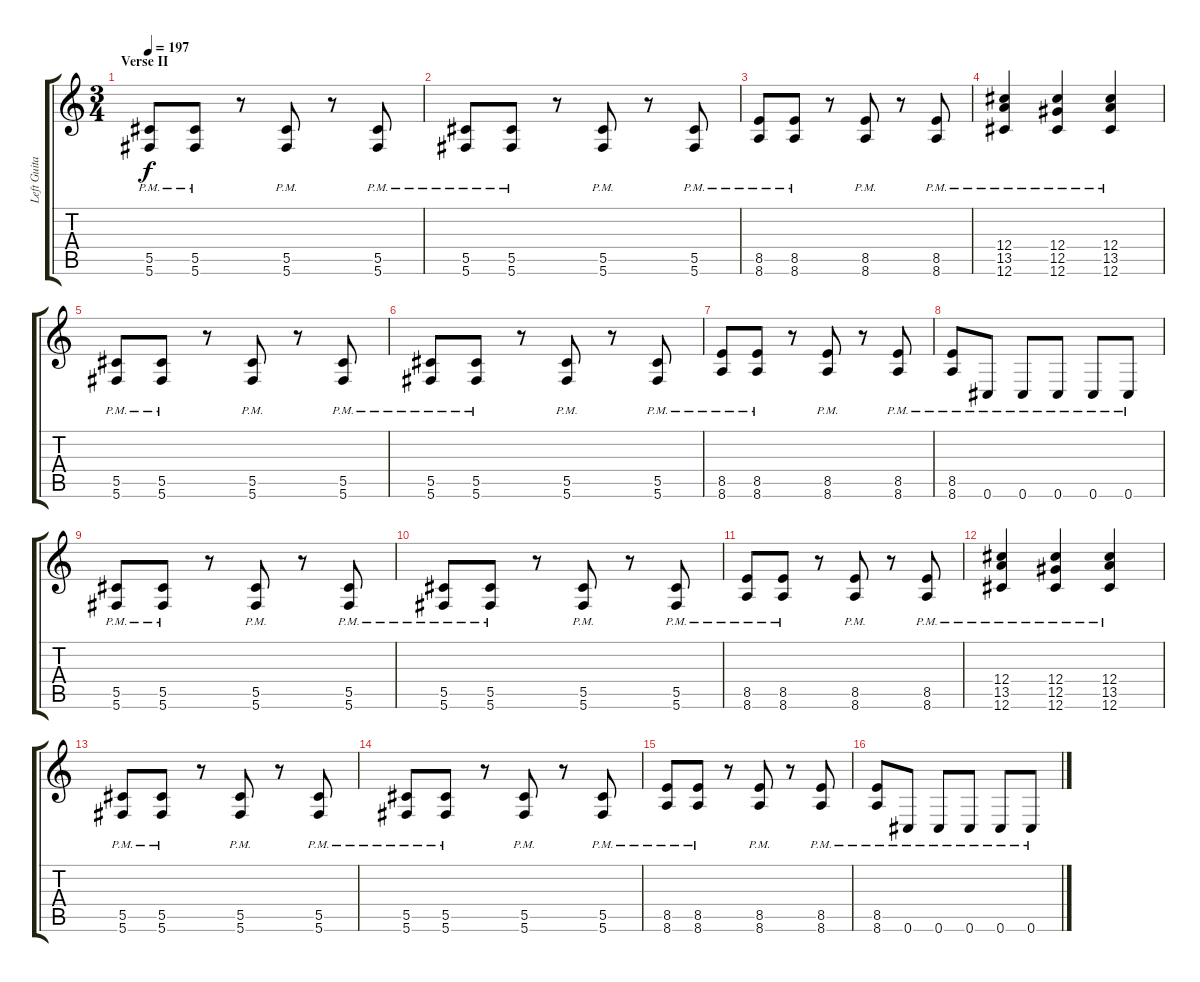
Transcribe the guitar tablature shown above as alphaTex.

\track ("Left Guitar" "Left Guita") {instrument distortionguitar}
\staff {score tabs}
\tuning (Eb4 Bb3 Gb3 Db3 Ab2 Db2) {hide}
\ts (3 4)
\section ("" "Verse II")
\tempo 197
\clef g2
\ks c
(5.5{pm} 5.6{pm}).8{dy f} (5.5{pm} 5.6{pm}).8 r.8 (5.5{pm} 5.6{pm}).8 r.8 (5.5{pm} 5.6{pm}).8 |
(5.5{pm} 5.6{pm}).8 (5.5{pm} 5.6{pm}).8 r.8 (5.5{pm} 5.6{pm}).8 r.8 (5.5{pm} 5.6{pm}).8 |
(8.5{pm} 8.6{pm}).8 (8.5{pm} 8.6{pm}).8 r.8 (8.5{pm} 8.6{pm}).8 r.8 (8.5{pm} 8.6{pm}).8 |
(12.4{pm} 13.5{pm} 12.6{pm}).4 (12.4{pm} 12.5{pm} 12.6{pm}).4 (12.4{pm} 13.5{pm} 12.6{pm}).4 |
(5.5{pm} 5.6{pm}).8 (5.5{pm} 5.6{pm}).8 r.8 (5.5{pm} 5.6{pm}).8 r.8 (5.5{pm} 5.6{pm}).8 |
(5.5{pm} 5.6{pm}).8 (5.5{pm} 5.6{pm}).8 r.8 (5.5{pm} 5.6{pm}).8 r.8 (5.5{pm} 5.6{pm}).8 |
(8.5{pm} 8.6{pm}).8 (8.5{pm} 8.6{pm}).8 r.8 (8.5{pm} 8.6{pm}).8 r.8 (8.5{pm} 8.6{pm}).8 |
(8.5{pm} 8.6{pm}).8 0.6{pm}.8 0.6{pm}.8 0.6{pm}.8 0.6{pm}.8 0.6{pm}.8 |
(5.5{pm} 5.6{pm}).8 (5.5{pm} 5.6{pm}).8 r.8 (5.5{pm} 5.6{pm}).8 r.8 (5.5{pm} 5.6{pm}).8 |
(5.5{pm} 5.6{pm}).8 (5.5{pm} 5.6{pm}).8 r.8 (5.5{pm} 5.6{pm}).8 r.8 (5.5{pm} 5.6{pm}).8 |
(8.5{pm} 8.6{pm}).8 (8.5{pm} 8.6{pm}).8 r.8 (8.5{pm} 8.6{pm}).8 r.8 (8.5{pm} 8.6{pm}).8 |
(12.4{pm} 13.5{pm} 12.6{pm}).4 (12.4{pm} 12.5{pm} 12.6{pm}).4 (12.4{pm} 13.5{pm} 12.6{pm}).4 |
(5.5{pm} 5.6{pm}).8 (5.5{pm} 5.6{pm}).8 r.8 (5.5{pm} 5.6{pm}).8 r.8 (5.5{pm} 5.6{pm}).8 |
(5.5{pm} 5.6{pm}).8 (5.5{pm} 5.6{pm}).8 r.8 (5.5{pm} 5.6{pm}).8 r.8 (5.5{pm} 5.6{pm}).8 |
(8.5{pm} 8.6{pm}).8 (8.5{pm} 8.6{pm}).8 r.8 (8.5{pm} 8.6{pm}).8 r.8 (8.5{pm} 8.6{pm}).8 |
(8.5{pm} 8.6{pm}).8 0.6{pm}.8 0.6{pm}.8 0.6{pm}.8 0.6{pm}.8 0.6{pm}.8
